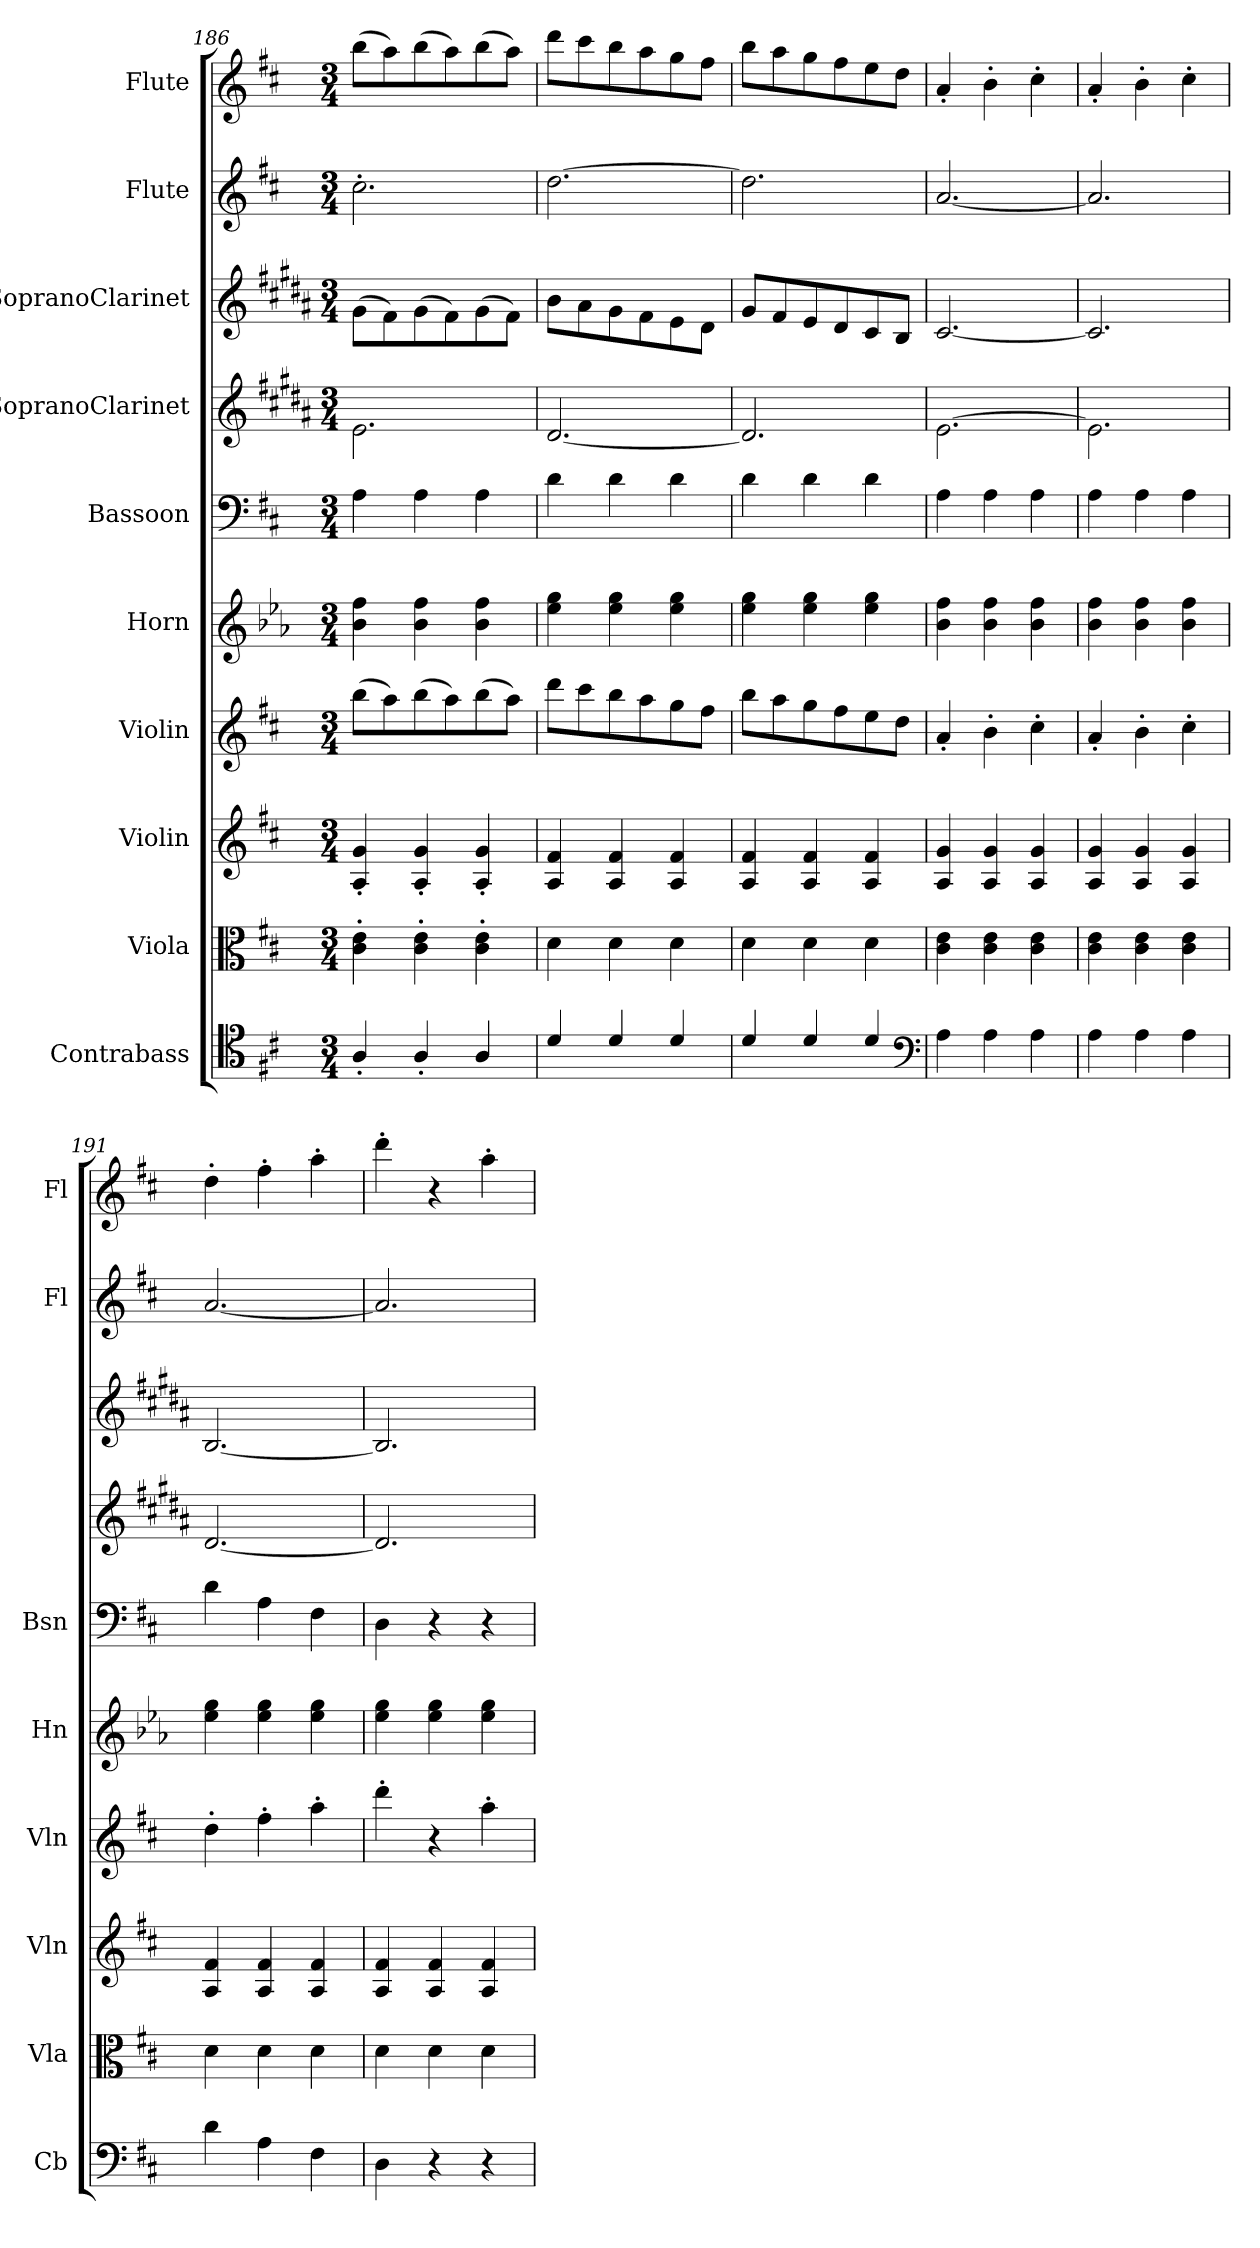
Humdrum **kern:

**kern	**kern	**kern	**kern	**kern	**kern	**kern	**kern	**kern	**kern
*part10	*part9	*part8	*part7	*part6	*part5	*part4	*part3	*part2	*part1
*staff10	*staff9	*staff8	*staff7	*staff6	*staff5	*staff4	*staff3	*staff2	*staff1
*I"Contrabass	*I"Viola	*I"Violin	*I"Violin	*I"Horn	*I"Bassoon	*I"SopranoClarinet	*I"SopranoClarinet	*I"Flute	*I"Flute
*I'Cb	*I'Vla	*I'Vln	*I'Vln	*I'Hn	*I'Bsn	*	*	*I'Fl	*I'Fl
*clefC4	*clefC3	*clefG2	*clefG2	*clefG2	*clefF4	*clefG2	*clefG2	*clefG2	*clefG2
*	*	*	*	*ITrd1c1	*	*ITrd-2c-3	*ITrd-2c-3	*	*
*k[f#c#]	*k[f#c#]	*k[f#c#]	*k[f#c#]	*k[f#c#]	*k[f#c#]	*k[f#c#]	*k[f#c#]	*k[f#c#]	*k[f#c#]
*D:	*D:	*D:	*D:	*D:	*D:	*D:	*D:	*D:	*D:
*M3/4	*M3/4	*M3/4	*M3/4	*M3/4	*M3/4	*M3/4	*M3/4	*M3/4	*M3/4
*MM184	*MM184	*MM184	*MM184	*MM184	*MM184	*MM184	*MM184	*MM184	*MM184
=186	=186	=186	=186	=186	=186	=186	=186	=186	=186
4A'/	4c#'\ 4e'\	4A'/ 4g'/	(8bb\L	4a\ 4ee\	4A\	2.g\	(8b\L	2.cc#'\	(8bb\L
.	.	.	8aa\)	.	.	.	8a\)	.	8aa\)
4A'/	4c#'\ 4e'\	4A'/ 4g'/	(8bb\	4a\ 4ee\	4A\	.	(8b\	.	(8bb\
.	.	.	8aa\)	.	.	.	8a\)	.	8aa\)
4A/	4c#'\ 4e'\	4A'/ 4g'/	(8bb\	4a\ 4ee\	4A\	.	(8b\	.	(8bb\
.	.	.	8aa\J)	.	.	.	8a\J)	.	8aa\J)
=187	=187	=187	=187	=187	=187	=187	=187	=187	=187
4d/	4d\	4A/ 4f#/	8ddd\L	4dd\ 4ff#\	4d\	[2.f#/	8dd\L	[2.dd\	8ddd\L
.	.	.	8ccc#\	.	.	.	8cc#\	.	8ccc#\
4d/	4d\	4A/ 4f#/	8bb\	4dd\ 4ff#\	4d\	.	8b\	.	8bb\
.	.	.	8aa\	.	.	.	8a\	.	8aa\
4d/	4d\	4A/ 4f#/	8gg\	4dd\ 4ff#\	4d\	.	8g\	.	8gg\
.	.	.	8ff#\J	.	.	.	8f#\J	.	8ff#\J
=188	=188	=188	=188	=188	=188	=188	=188	=188	=188
4d/	4d\	4A/ 4f#/	8bb\L	4dd\ 4ff#\	4d\	2.f#/]	8b/L	2.dd\]	8bb\L
.	.	.	8aa\	.	.	.	8a/	.	8aa\
4d/	4d\	4A/ 4f#/	8gg\	4dd\ 4ff#\	4d\	.	8g/	.	8gg\
.	.	.	8ff#\	.	.	.	8f#/	.	8ff#\
4d/	4d\	4A/ 4f#/	8ee\	4dd\ 4ff#\	4d\	.	8e/	.	8ee\
.	.	.	8dd\J	.	.	.	8d/J	.	8dd\J
*clefF4	*	*	*	*	*	*	*	*	*
=189	=189	=189	=189	=189	=189	=189	=189	=189	=189
4A\	4c#\ 4e\	4A/ 4g/	4a'/	4a\ 4ee\	4A\	[2.g\	[2.e/	[2.a/	4a'/
4A\	4c#\ 4e\	4A/ 4g/	4b'\	4a\ 4ee\	4A\	.	.	.	4b'\
4A\	4c#\ 4e\	4A/ 4g/	4cc#'\	4a\ 4ee\	4A\	.	.	.	4cc#'\
=190	=190	=190	=190	=190	=190	=190	=190	=190	=190
4A\	4c#\ 4e\	4A/ 4g/	4a'/	4a\ 4ee\	4A\	2.g\]	2.e/]	2.a/]	4a'/
4A\	4c#\ 4e\	4A/ 4g/	4b'\	4a\ 4ee\	4A\	.	.	.	4b'\
4A\	4c#\ 4e\	4A/ 4g/	4cc#'\	4a\ 4ee\	4A\	.	.	.	4cc#'\
=191	=191	=191	=191	=191	=191	=191	=191	=191	=191
4d\	4d\	4A/ 4f#/	4dd'\	4dd\ 4ff#\	4d\	[2.f#/	[2.d/	[2.a/	4dd'\
4A\	4d\	4A/ 4f#/	4ff#'\	4dd\ 4ff#\	4A\	.	.	.	4ff#'\
4F#\	4d\	4A/ 4f#/	4aa'\	4dd\ 4ff#\	4F#\	.	.	.	4aa'\
=192	=192	=192	=192	=192	=192	=192	=192	=192	=192
4D\	4d\	4A/ 4f#/	4ddd'\	4dd\ 4ff#\	4D\	2.f#/]	2.d/]	2.a/]	4ddd'\
4r	4d\	4A/ 4f#/	4r	4dd\ 4ff#\	4r	.	.	.	4r
4r	4d\	4A/ 4f#/	4aa'\	4dd\ 4ff#\	4r	.	.	.	4aa'\
=	=	=	=	=	=	=	=	=	=
*-	*-	*-	*-	*-	*-	*-	*-	*-	*-
